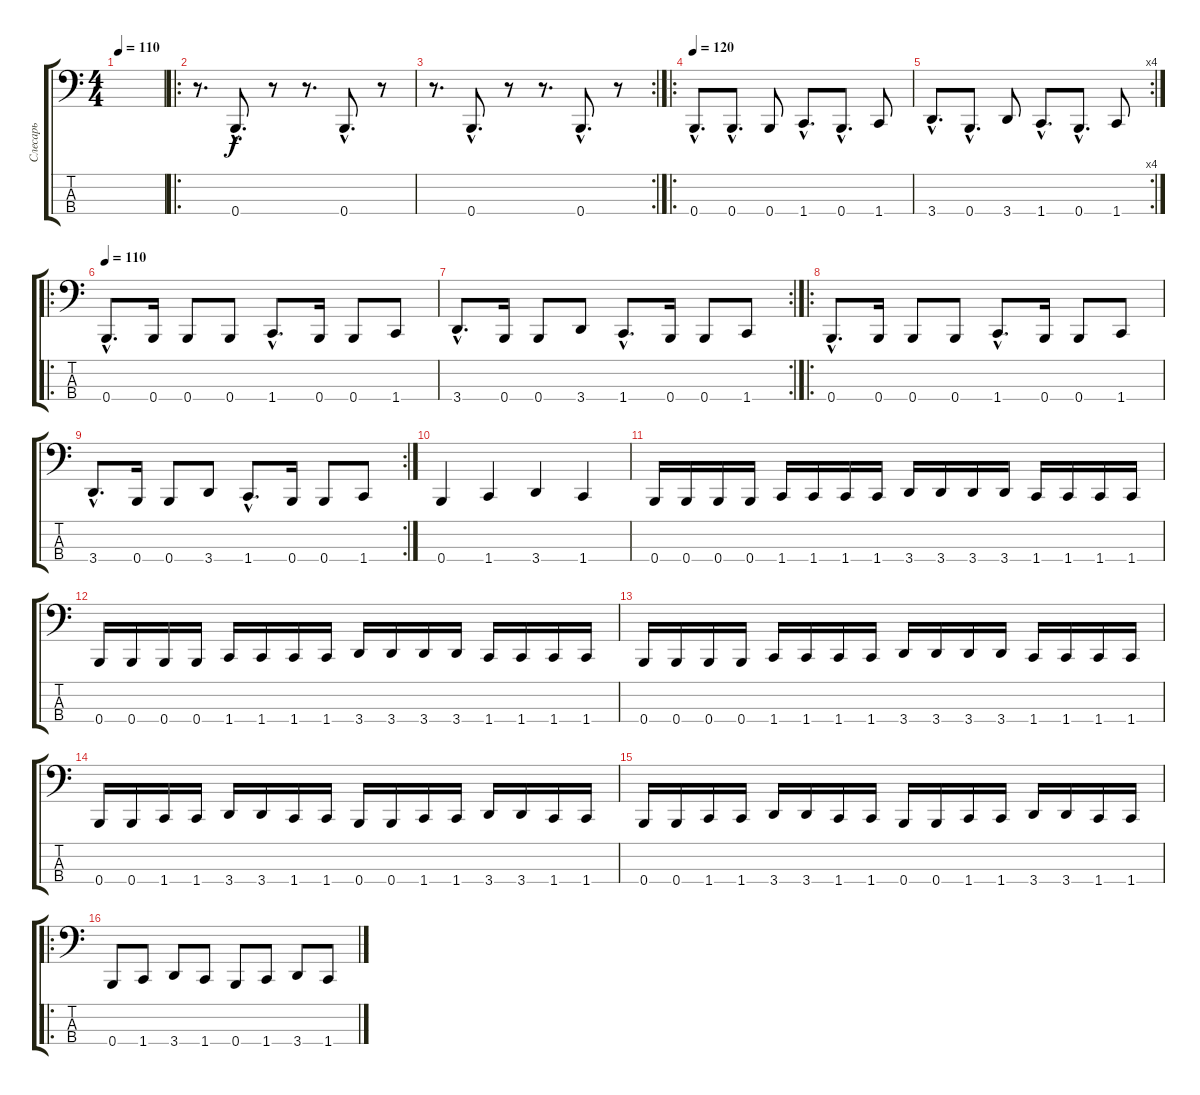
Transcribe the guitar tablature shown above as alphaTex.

\track ("Слесарь" "Слесарь") {instrument electricbasspick}
\staff {score tabs}
\tuning (E2 B1 Gb1 B0) {hide}
\ts (4 4)
\tempo 110
\clef f4
\ks c
|
\ro
r.8{d} 0.4{hac}.8{d} r.8 r.8{d} 0.4{hac}.8{d} r.8 |
\rc 2
r.8{d} 0.4{hac}.8{d} r.8 r.8{d} 0.4{hac}.8{d} r.8 |
\ro
\tempo 120
0.4{hac}.8{d} 0.4{hac}.8{d} 0.4.8 1.4{hac}.8{d} 0.4{hac}.8{d} 1.4.8 |
\rc 4
3.4{hac}.8{d} 0.4{hac}.8{d} 3.4.8 1.4{hac}.8{d} 0.4{hac}.8{d} 1.4.8 |
\ro
\tempo 110
0.4{hac}.8{d} 0.4.16 0.4.8 0.4.8 1.4{hac}.8{d} 0.4.16 0.4.8 1.4.8 |
\rc 2
3.4{hac}.8{d} 0.4.16 0.4.8 3.4.8 1.4{hac}.8{d} 0.4.16 0.4.8 1.4.8 |
\ro
0.4{hac}.8{d} 0.4.16 0.4.8 0.4.8 1.4{hac}.8{d} 0.4.16 0.4.8 1.4.8 |
\rc 2
3.4{hac}.8{d} 0.4.16 0.4.8 3.4.8 1.4{hac}.8{d} 0.4.16 0.4.8 1.4.8 |
0.4.4 1.4.4 3.4.4 1.4.4 |
0.4.16 0.4.16 0.4.16 0.4.16 1.4.16 1.4.16 1.4.16 1.4.16 3.4.16 3.4.16 3.4.16 3.4.16 1.4.16 1.4.16 1.4.16 1.4.16 |
0.4.16 0.4.16 0.4.16 0.4.16 1.4.16 1.4.16 1.4.16 1.4.16 3.4.16 3.4.16 3.4.16 3.4.16 1.4.16 1.4.16 1.4.16 1.4.16 |
0.4.16 0.4.16 0.4.16 0.4.16 1.4.16 1.4.16 1.4.16 1.4.16 3.4.16 3.4.16 3.4.16 3.4.16 1.4.16 1.4.16 1.4.16 1.4.16 |
0.4.16 0.4.16 1.4.16 1.4.16 3.4.16 3.4.16 1.4.16 1.4.16 0.4.16 0.4.16 1.4.16 1.4.16 3.4.16 3.4.16 1.4.16 1.4.16 |
0.4.16 0.4.16 1.4.16 1.4.16 3.4.16 3.4.16 1.4.16 1.4.16 0.4.16 0.4.16 1.4.16 1.4.16 3.4.16 3.4.16 1.4.16 1.4.16 |
\ro
0.4.8 1.4.8 3.4.8 1.4.8 0.4.8 1.4.8 3.4.8 1.4.8
